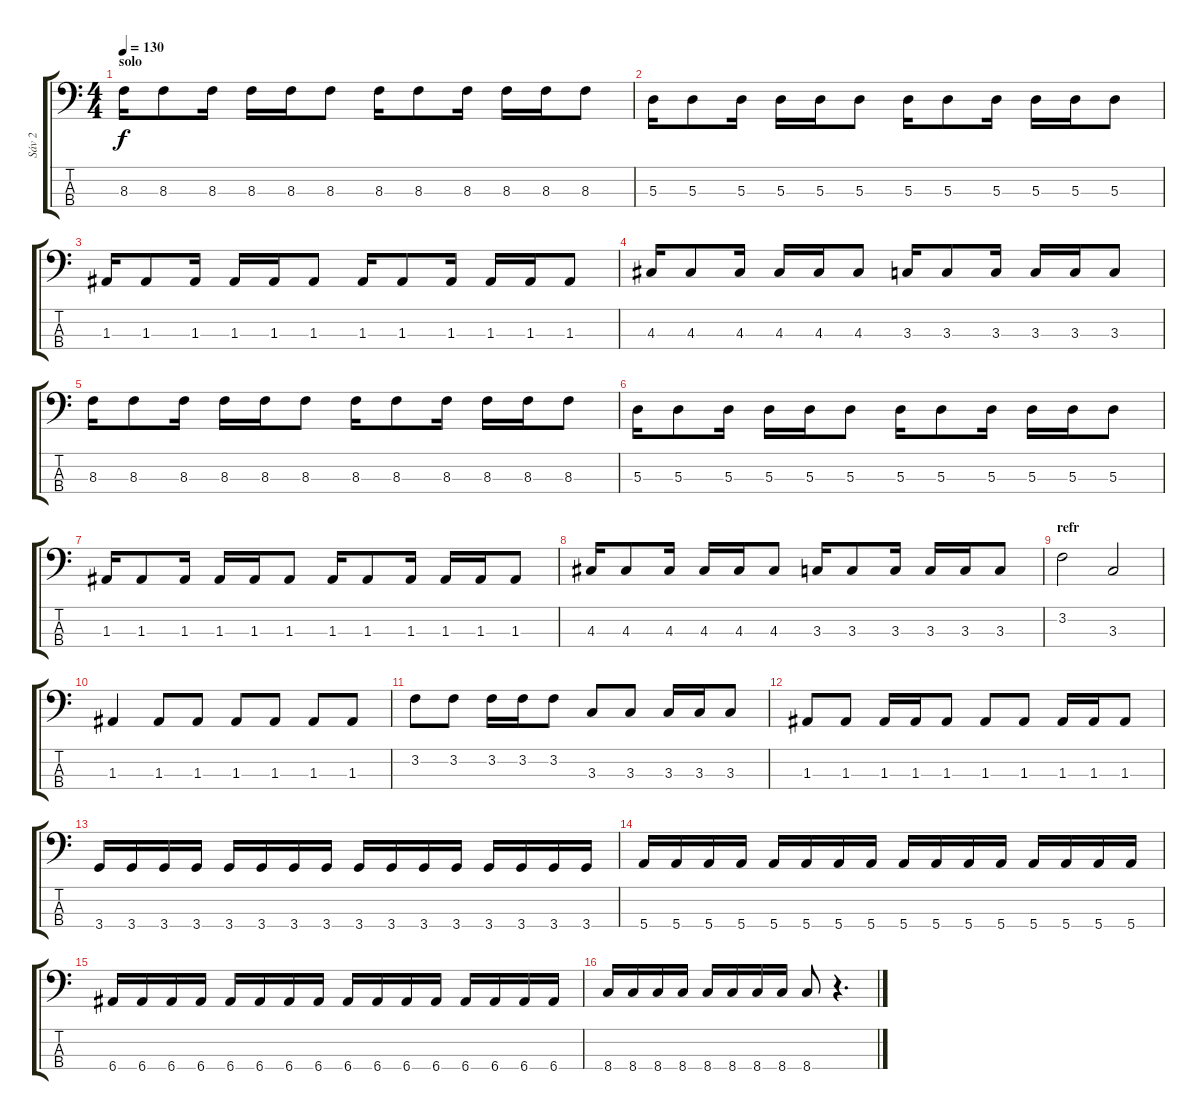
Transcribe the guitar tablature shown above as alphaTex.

\track ("Sáv 2" "Sáv 2") {instrument electricbasspick}
\staff {score tabs}
\tuning (G2 D2 A1 E1) {hide}
\ts (4 4)
\section ("" "solo")
\tempo 130
\clef f4
\ks c
8.3.16{dy f} 8.3.8 8.3.16 8.3.16 8.3.16 8.3.8 8.3.16 8.3.8 8.3.16 8.3.16 8.3.16 8.3.8 |
5.3.16 5.3.8 5.3.16 5.3.16 5.3.16 5.3.8 5.3.16 5.3.8 5.3.16 5.3.16 5.3.16 5.3.8 |
1.3.16 1.3.8 1.3.16 1.3.16 1.3.16 1.3.8 1.3.16 1.3.8 1.3.16 1.3.16 1.3.16 1.3.8 |
4.3.16 4.3.8 4.3.16 4.3.16 4.3.16 4.3.8 3.3.16 3.3.8 3.3.16 3.3.16 3.3.16 3.3.8 |
8.3.16 8.3.8 8.3.16 8.3.16 8.3.16 8.3.8 8.3.16 8.3.8 8.3.16 8.3.16 8.3.16 8.3.8 |
5.3.16 5.3.8 5.3.16 5.3.16 5.3.16 5.3.8 5.3.16 5.3.8 5.3.16 5.3.16 5.3.16 5.3.8 |
1.3.16 1.3.8 1.3.16 1.3.16 1.3.16 1.3.8 1.3.16 1.3.8 1.3.16 1.3.16 1.3.16 1.3.8 |
4.3.16 4.3.8 4.3.16 4.3.16 4.3.16 4.3.8 3.3.16 3.3.8 3.3.16 3.3.16 3.3.16 3.3.8 |
\section ("" "refr")
3.2.2 3.3.2 |
1.3.4 1.3.8 1.3.8 1.3.8 1.3.8 1.3.8 1.3.8 |
3.2.8 3.2.8 3.2.16 3.2.16 3.2.8 3.3.8 3.3.8 3.3.16 3.3.16 3.3.8 |
1.3.8 1.3.8 1.3.16 1.3.16 1.3.8 1.3.8 1.3.8 1.3.16 1.3.16 1.3.8 |
3.4.16 3.4.16 3.4.16 3.4.16 3.4.16 3.4.16 3.4.16 3.4.16 3.4.16 3.4.16 3.4.16 3.4.16 3.4.16 3.4.16 3.4.16 3.4.16 |
5.4.16 5.4.16 5.4.16 5.4.16 5.4.16 5.4.16 5.4.16 5.4.16 5.4.16 5.4.16 5.4.16 5.4.16 5.4.16 5.4.16 5.4.16 5.4.16 |
6.4.16 6.4.16 6.4.16 6.4.16 6.4.16 6.4.16 6.4.16 6.4.16 6.4.16 6.4.16 6.4.16 6.4.16 6.4.16 6.4.16 6.4.16 6.4.16 |
8.4.16 8.4.16 8.4.16 8.4.16 8.4.16 8.4.16 8.4.16 8.4.16 8.4.8 r.4{d}
